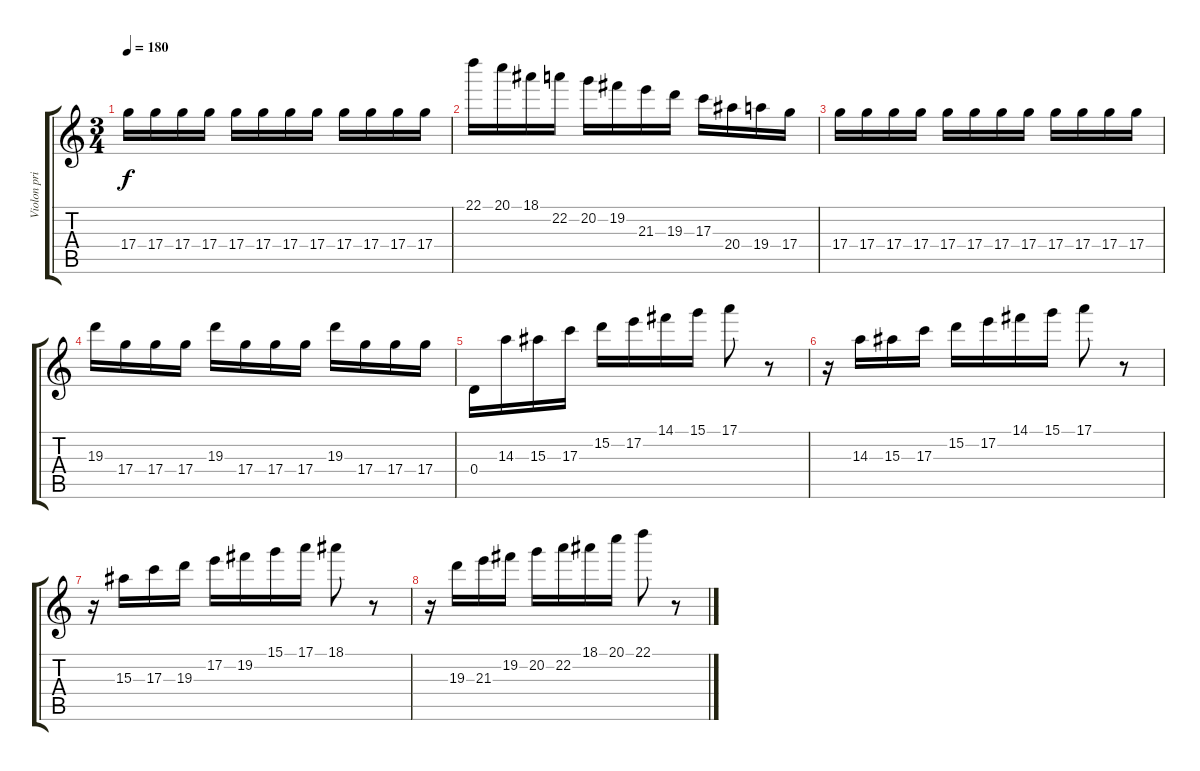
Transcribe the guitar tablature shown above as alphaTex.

\track ("Violon principal" "Violon pri") {instrument acousticguitarsteel}
\staff {score tabs}
\tuning (E4 B3 G3 D3 A2 E2) {hide}
\ts (3 4)
\tempo 180
\clef g2
\ks c
17.4.16{dy f} 17.4.16 17.4.16 17.4.16 17.4.16 17.4.16 17.4.16 17.4.16 17.4.16 17.4.16 17.4.16 17.4.16 |
22.1.16 20.1.16 18.1.16 22.2.16 20.2.16 19.2.16 21.3.16 19.3.16 17.3.16 20.4.16 19.4.16 17.4.16 |
17.4.16 17.4.16 17.4.16 17.4.16 17.4.16 17.4.16 17.4.16 17.4.16 17.4.16 17.4.16 17.4.16 17.4.16 |
19.3.16 17.4.16 17.4.16 17.4.16 19.3.16 17.4.16 17.4.16 17.4.16 19.3.16 17.4.16 17.4.16 17.4.16 |
0.4.16 14.3.16 15.3.16 17.3.16 15.2.16 17.2.16 14.1.16 15.1.16 17.1.8 r.8 |
r.16 14.3.16 15.3.16 17.3.16 15.2.16 17.2.16 14.1.16 15.1.16 17.1.8 r.8 |
r.16 15.3.16 17.3.16 19.3.16 17.2.16 19.2.16 15.1.16 17.1.16 18.1.8 r.8 |
r.16 19.3.16 21.3.16 19.2.16 20.2.16 22.2.16 18.1.16 20.1.16 22.1.8 r.8
